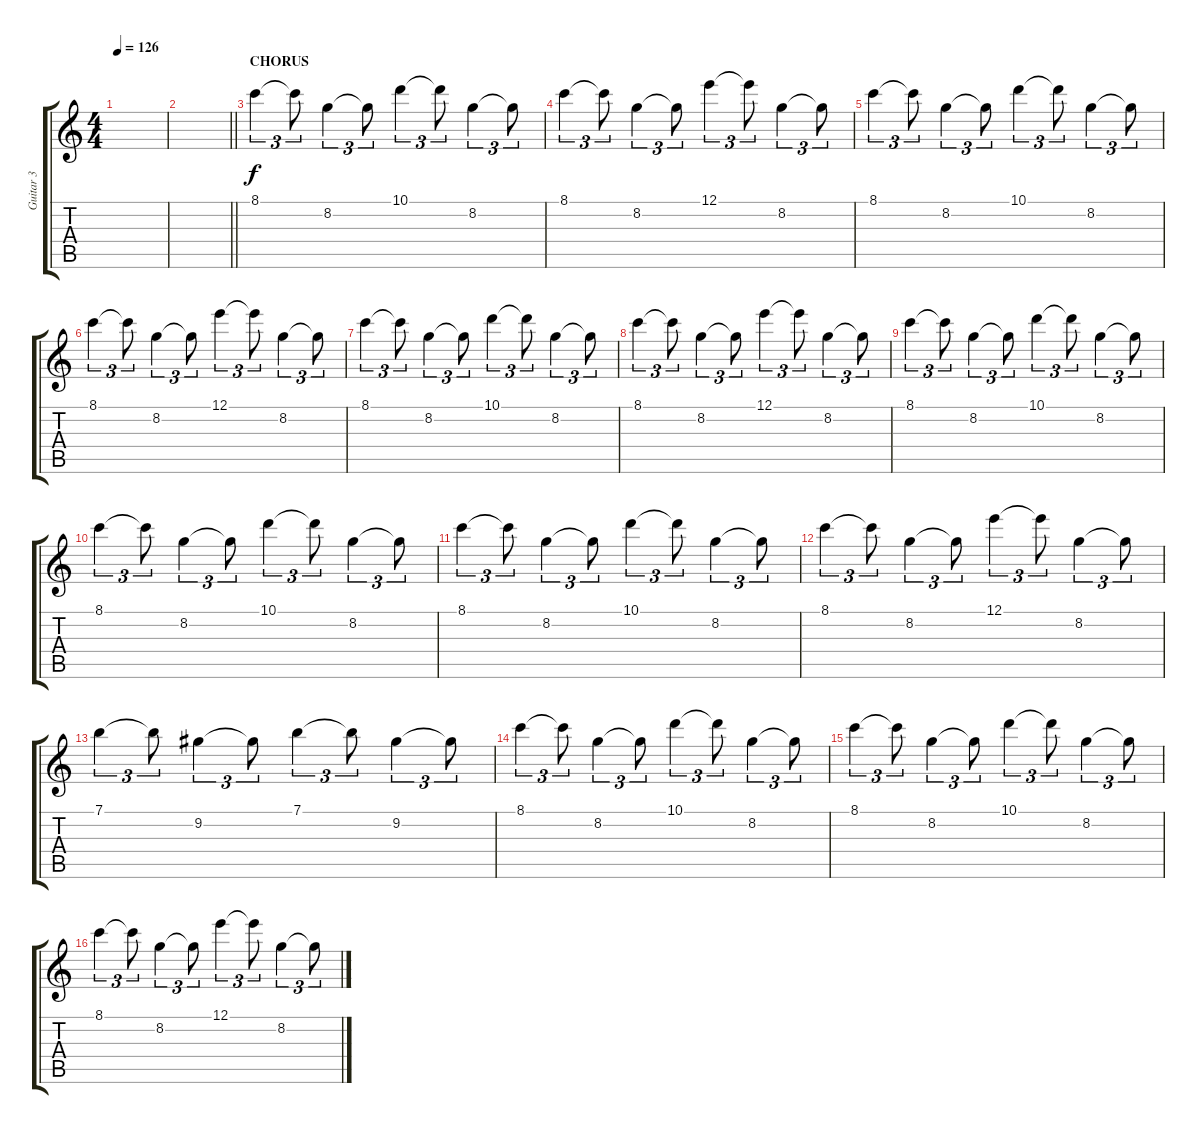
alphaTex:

\track ("Guitar 3" "Guitar 3") {instrument acousticguitarnylon}
\staff {score tabs}
\tuning (E4 B3 G3 D3 A2 E2) {hide}
\ts (4 4)
\tempo 126
\clef g2
\ks c
|
\barLineRight lightlight
|
\section ("" "CHORUS")
8.1.4{tu (3 2)} 8.1{t}.8{tu (3 2)} 8.2.4{tu (3 2)} 8.2{t}.8{tu (3 2)} 10.1.4{tu (3 2)} 10.1{t}.8{tu (3 2)} 8.2.4{tu (3 2)} 8.2{t}.8{tu (3 2)} |
8.1.4{tu (3 2)} 8.1{t}.8{tu (3 2)} 8.2.4{tu (3 2)} 8.2{t}.8{tu (3 2)} 12.1.4{tu (3 2)} 12.1{t}.8{tu (3 2)} 8.2.4{tu (3 2)} 8.2{t}.8{tu (3 2)} |
8.1.4{tu (3 2)} 8.1{t}.8{tu (3 2)} 8.2.4{tu (3 2)} 8.2{t}.8{tu (3 2)} 10.1.4{tu (3 2)} 10.1{t}.8{tu (3 2)} 8.2.4{tu (3 2)} 8.2{t}.8{tu (3 2)} |
8.1.4{tu (3 2)} 8.1{t}.8{tu (3 2)} 8.2.4{tu (3 2)} 8.2{t}.8{tu (3 2)} 12.1.4{tu (3 2)} 12.1{t}.8{tu (3 2)} 8.2.4{tu (3 2)} 8.2{t}.8{tu (3 2)} |
8.1.4{tu (3 2)} 8.1{t}.8{tu (3 2)} 8.2.4{tu (3 2)} 8.2{t}.8{tu (3 2)} 10.1.4{tu (3 2)} 10.1{t}.8{tu (3 2)} 8.2.4{tu (3 2)} 8.2{t}.8{tu (3 2)} |
8.1.4{tu (3 2)} 8.1{t}.8{tu (3 2)} 8.2.4{tu (3 2)} 8.2{t}.8{tu (3 2)} 12.1.4{tu (3 2)} 12.1{t}.8{tu (3 2)} 8.2.4{tu (3 2)} 8.2{t}.8{tu (3 2)} |
8.1.4{tu (3 2)} 8.1{t}.8{tu (3 2)} 8.2.4{tu (3 2)} 8.2{t}.8{tu (3 2)} 10.1.4{tu (3 2)} 10.1{t}.8{tu (3 2)} 8.2.4{tu (3 2)} 8.2{t}.8{tu (3 2)} |
8.1.4{tu (3 2)} 8.1{t}.8{tu (3 2)} 8.2.4{tu (3 2)} 8.2{t}.8{tu (3 2)} 10.1.4{tu (3 2)} 10.1{t}.8{tu (3 2)} 8.2.4{tu (3 2)} 8.2{t}.8{tu (3 2)} |
8.1.4{tu (3 2)} 8.1{t}.8{tu (3 2)} 8.2.4{tu (3 2)} 8.2{t}.8{tu (3 2)} 10.1.4{tu (3 2)} 10.1{t}.8{tu (3 2)} 8.2.4{tu (3 2)} 8.2{t}.8{tu (3 2)} |
8.1.4{tu (3 2)} 8.1{t}.8{tu (3 2)} 8.2.4{tu (3 2)} 8.2{t}.8{tu (3 2)} 12.1.4{tu (3 2)} 12.1{t}.8{tu (3 2)} 8.2.4{tu (3 2)} 8.2{t}.8{tu (3 2)} |
7.1.4{tu (3 2)} 7.1{t}.8{tu (3 2)} 9.2.4{tu (3 2)} 9.2{t}.8{tu (3 2)} 7.1.4{tu (3 2)} 7.1{t}.8{tu (3 2)} 9.2.4{tu (3 2)} 9.2{t}.8{tu (3 2)} |
8.1.4{tu (3 2)} 8.1{t}.8{tu (3 2)} 8.2.4{tu (3 2)} 8.2{t}.8{tu (3 2)} 10.1.4{tu (3 2)} 10.1{t}.8{tu (3 2)} 8.2.4{tu (3 2)} 8.2{t}.8{tu (3 2)} |
8.1.4{tu (3 2)} 8.1{t}.8{tu (3 2)} 8.2.4{tu (3 2)} 8.2{t}.8{tu (3 2)} 10.1.4{tu (3 2)} 10.1{t}.8{tu (3 2)} 8.2.4{tu (3 2)} 8.2{t}.8{tu (3 2)} |
8.1.4{tu (3 2)} 8.1{t}.8{tu (3 2)} 8.2.4{tu (3 2)} 8.2{t}.8{tu (3 2)} 12.1.4{tu (3 2)} 12.1{t}.8{tu (3 2)} 8.2.4{tu (3 2)} 8.2{t}.8{tu (3 2)}
